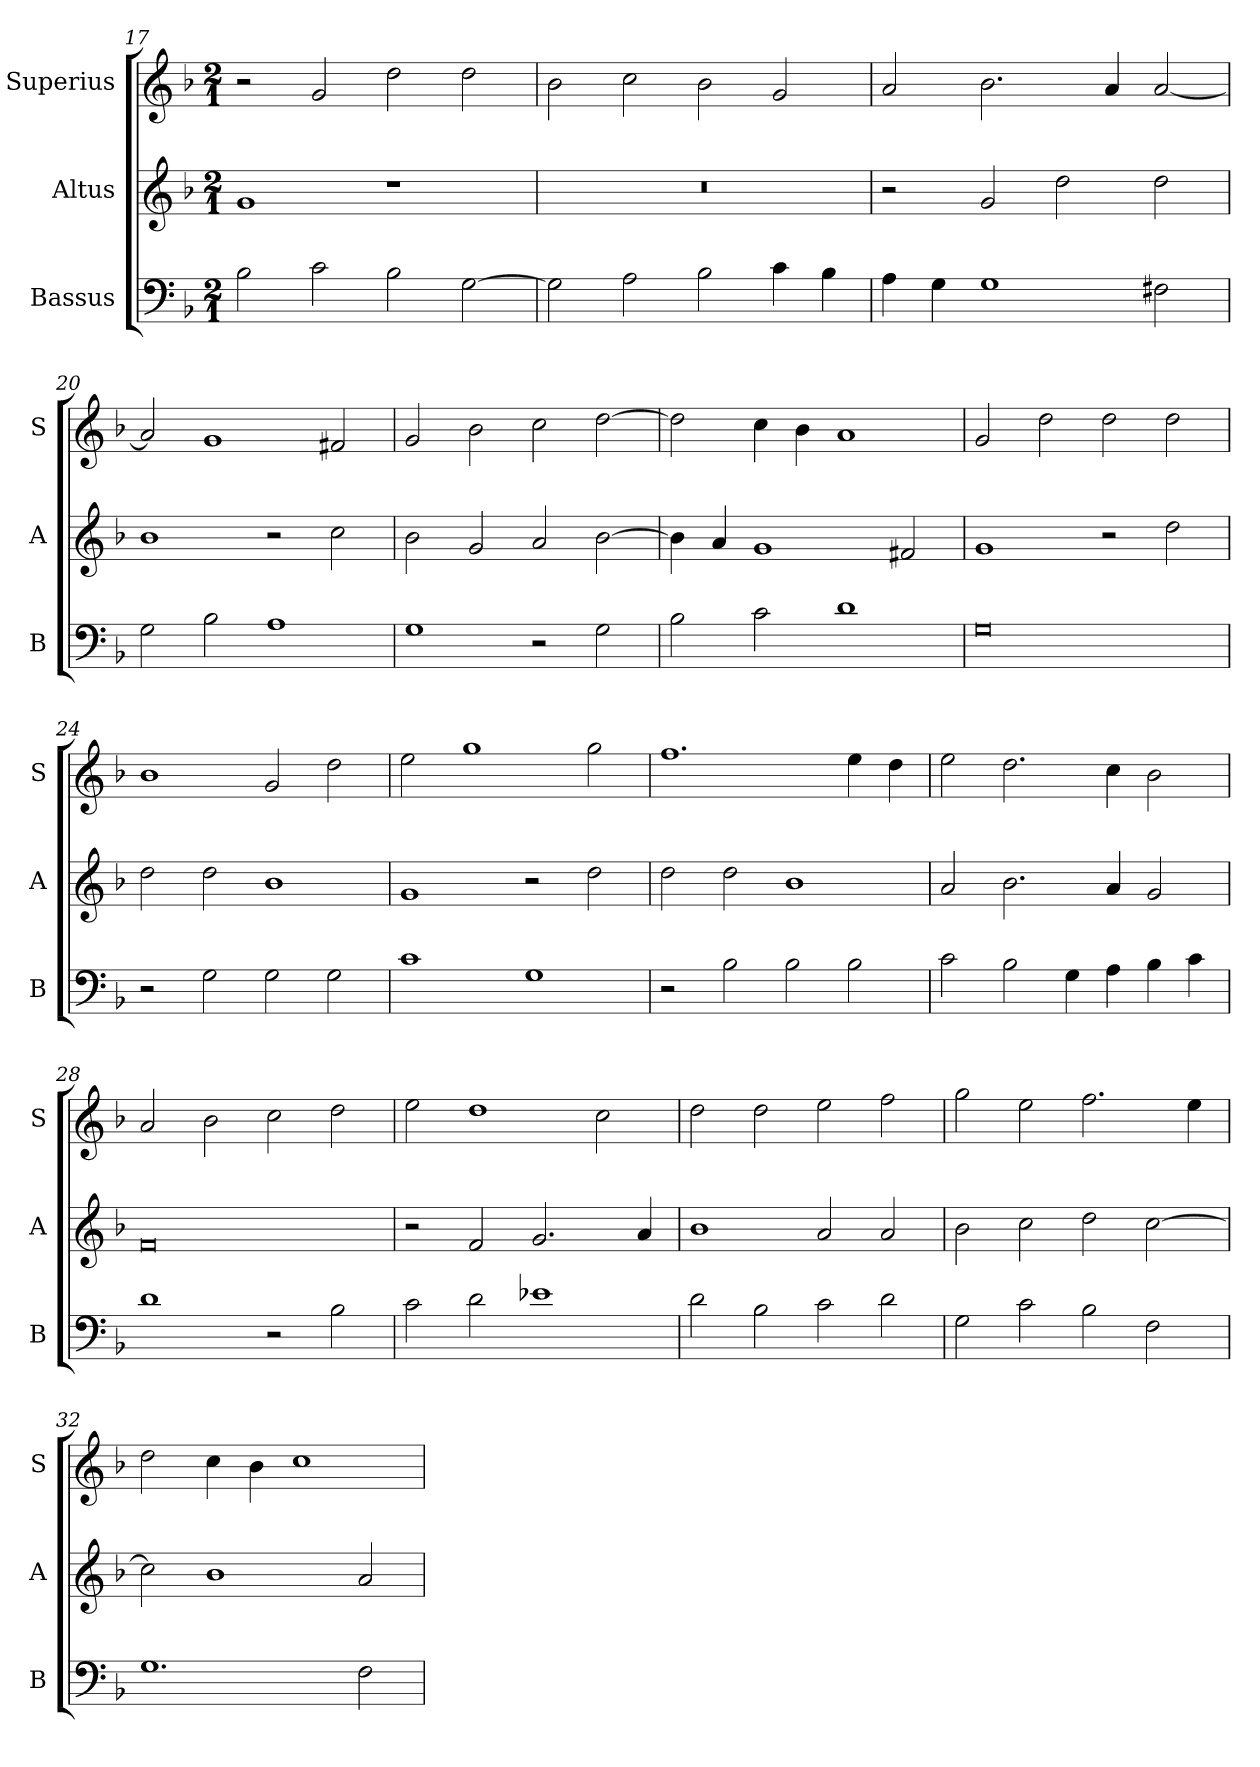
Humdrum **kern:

**kern	**kern	**kern
*part3	*part2	*part1
*staff3	*staff2	*staff1
*I"Bassus	*I"Altus	*I"Superius
*I'B	*I'A	*I'S
*clefF4	*clefG2	*clefG2
*k[b-]	*k[b-]	*k[b-]
*F:	*F:	*F:
*M2/1	*M2/1	*M2/1
=17	=17	=17
2B-	1g	2r
2c	.	2g
2B-	1r	2dd
[2G	.	2dd
=18	=18	=18
2G]	0r	2b-
2A	.	2cc
2B-	.	2b-
4c	.	2g
4B-	.	.
=19	=19	=19
4A	2r	2a
4G	.	.
1G	2g	2.b-
.	2dd	.
.	.	4a
2F#X	2dd	[2a
=20	=20	=20
2G	1b-	2a]
2B-	.	1g
1A	2r	.
.	2cc	2f#X
=21	=21	=21
1G	2b-	2g
.	2g	2b-
2r	2a	2cc
2G	[2b-	[2dd
=22	=22	=22
2B-	4b-]	2dd]
.	4a	.
2c	1g	4cc
.	.	4b-
1d	.	1a
.	2f#X	.
=23	=23	=23
0G	1g	2g
.	.	2dd
.	2r	2dd
.	2dd	2dd
=24	=24	=24
2r	2dd	1b-
2G	2dd	.
2G	1b-	2g
2G	.	2dd
=25	=25	=25
1c	1g	2ee
.	.	1gg
1G	2r	.
.	2dd	2gg
=26	=26	=26
2r	2dd	1.ff
2B-	2dd	.
2B-	1b-	.
2B-	.	4ee
.	.	4dd
=27	=27	=27
2c	2a	2ee
2B-	2.b-	2.dd
4G	.	.
4A	4a	4cc
4B-	2g	2b-
4c	.	.
=28	=28	=28
1d	0f	2a
.	.	2b-
2r	.	2cc
2B-	.	2dd
=29	=29	=29
2c	2r	2ee
2d	2f	1dd
1e-X	2.g	.
.	.	2cc
.	4a	.
=30	=30	=30
2d	1b-	2dd
2B-	.	2dd
2c	2a	2ee
2d	2a	2ff
=31	=31	=31
2G	2b-	2gg
2c	2cc	2ee
2B-	2dd	2.ff
2F	[2cc	.
.	.	4ee
=32	=32	=32
1.G	2cc]	2dd
.	1b-	4cc
.	.	4b-
.	.	1cc
2F	2a	.
=	=	=
*-	*-	*-
